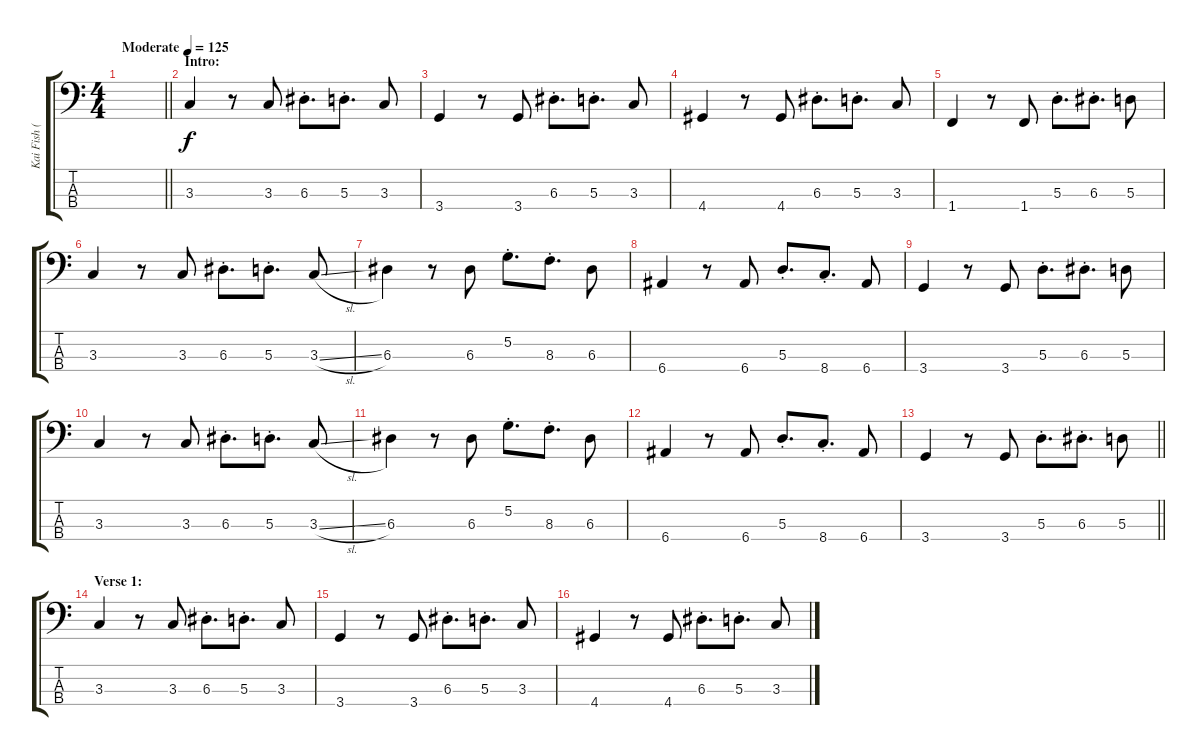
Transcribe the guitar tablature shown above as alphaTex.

\track ("Kai Fish (Bass)" "Kai Fish (") {instrument electricbasspick}
\staff {score tabs}
\tuning (G2 D2 A1 E1) {hide}
\ts (4 4)
\tempo (125 "Moderate")
\clef f4
\barLineRight lightlight
\ks c
|
\section ("" "Intro:")
3.3.4 r.8 3.3.8 6.3{st}.8{d} 5.3{st}.8{d} 3.3.8 |
3.4.4 r.8 3.4.8 6.3{st}.8{d} 5.3{st}.8{d} 3.3.8 |
4.4.4 r.8 4.4.8 6.3{st}.8{d} 5.3{st}.8{d} 3.3.8 |
1.4.4 r.8 1.4.8 5.3{st}.8{d} 6.3{st}.8{d} 5.3.8 |
3.3.4 r.8 3.3.8 6.3{st}.8{d} 5.3{st}.8{d} 3.3{sl}.8 |
6.3.4 r.8 6.3.8 5.2{st}.8{d} 8.3{st}.8{d} 6.3.8 |
6.4.4 r.8 6.4.8 5.3{st}.8{d} 8.4{st}.8{d} 6.4.8 |
3.4.4 r.8 3.4.8 5.3{st}.8{d} 6.3{st}.8{d} 5.3.8 |
3.3.4 r.8 3.3.8 6.3{st}.8{d} 5.3{st}.8{d} 3.3{sl}.8 |
6.3.4 r.8 6.3.8 5.2{st}.8{d} 8.3{st}.8{d} 6.3.8 |
6.4.4 r.8 6.4.8 5.3{st}.8{d} 8.4{st}.8{d} 6.4.8 |
\barLineRight lightlight
3.4.4 r.8 3.4.8 5.3{st}.8{d} 6.3{st}.8{d} 5.3.8 |
\section ("" "Verse 1:")
3.3.4 r.8 3.3.8 6.3{st}.8{d} 5.3{st}.8{d} 3.3.8 |
3.4.4 r.8 3.4.8 6.3{st}.8{d} 5.3{st}.8{d} 3.3.8 |
4.4.4 r.8 4.4.8 6.3{st}.8{d} 5.3{st}.8{d} 3.3.8
